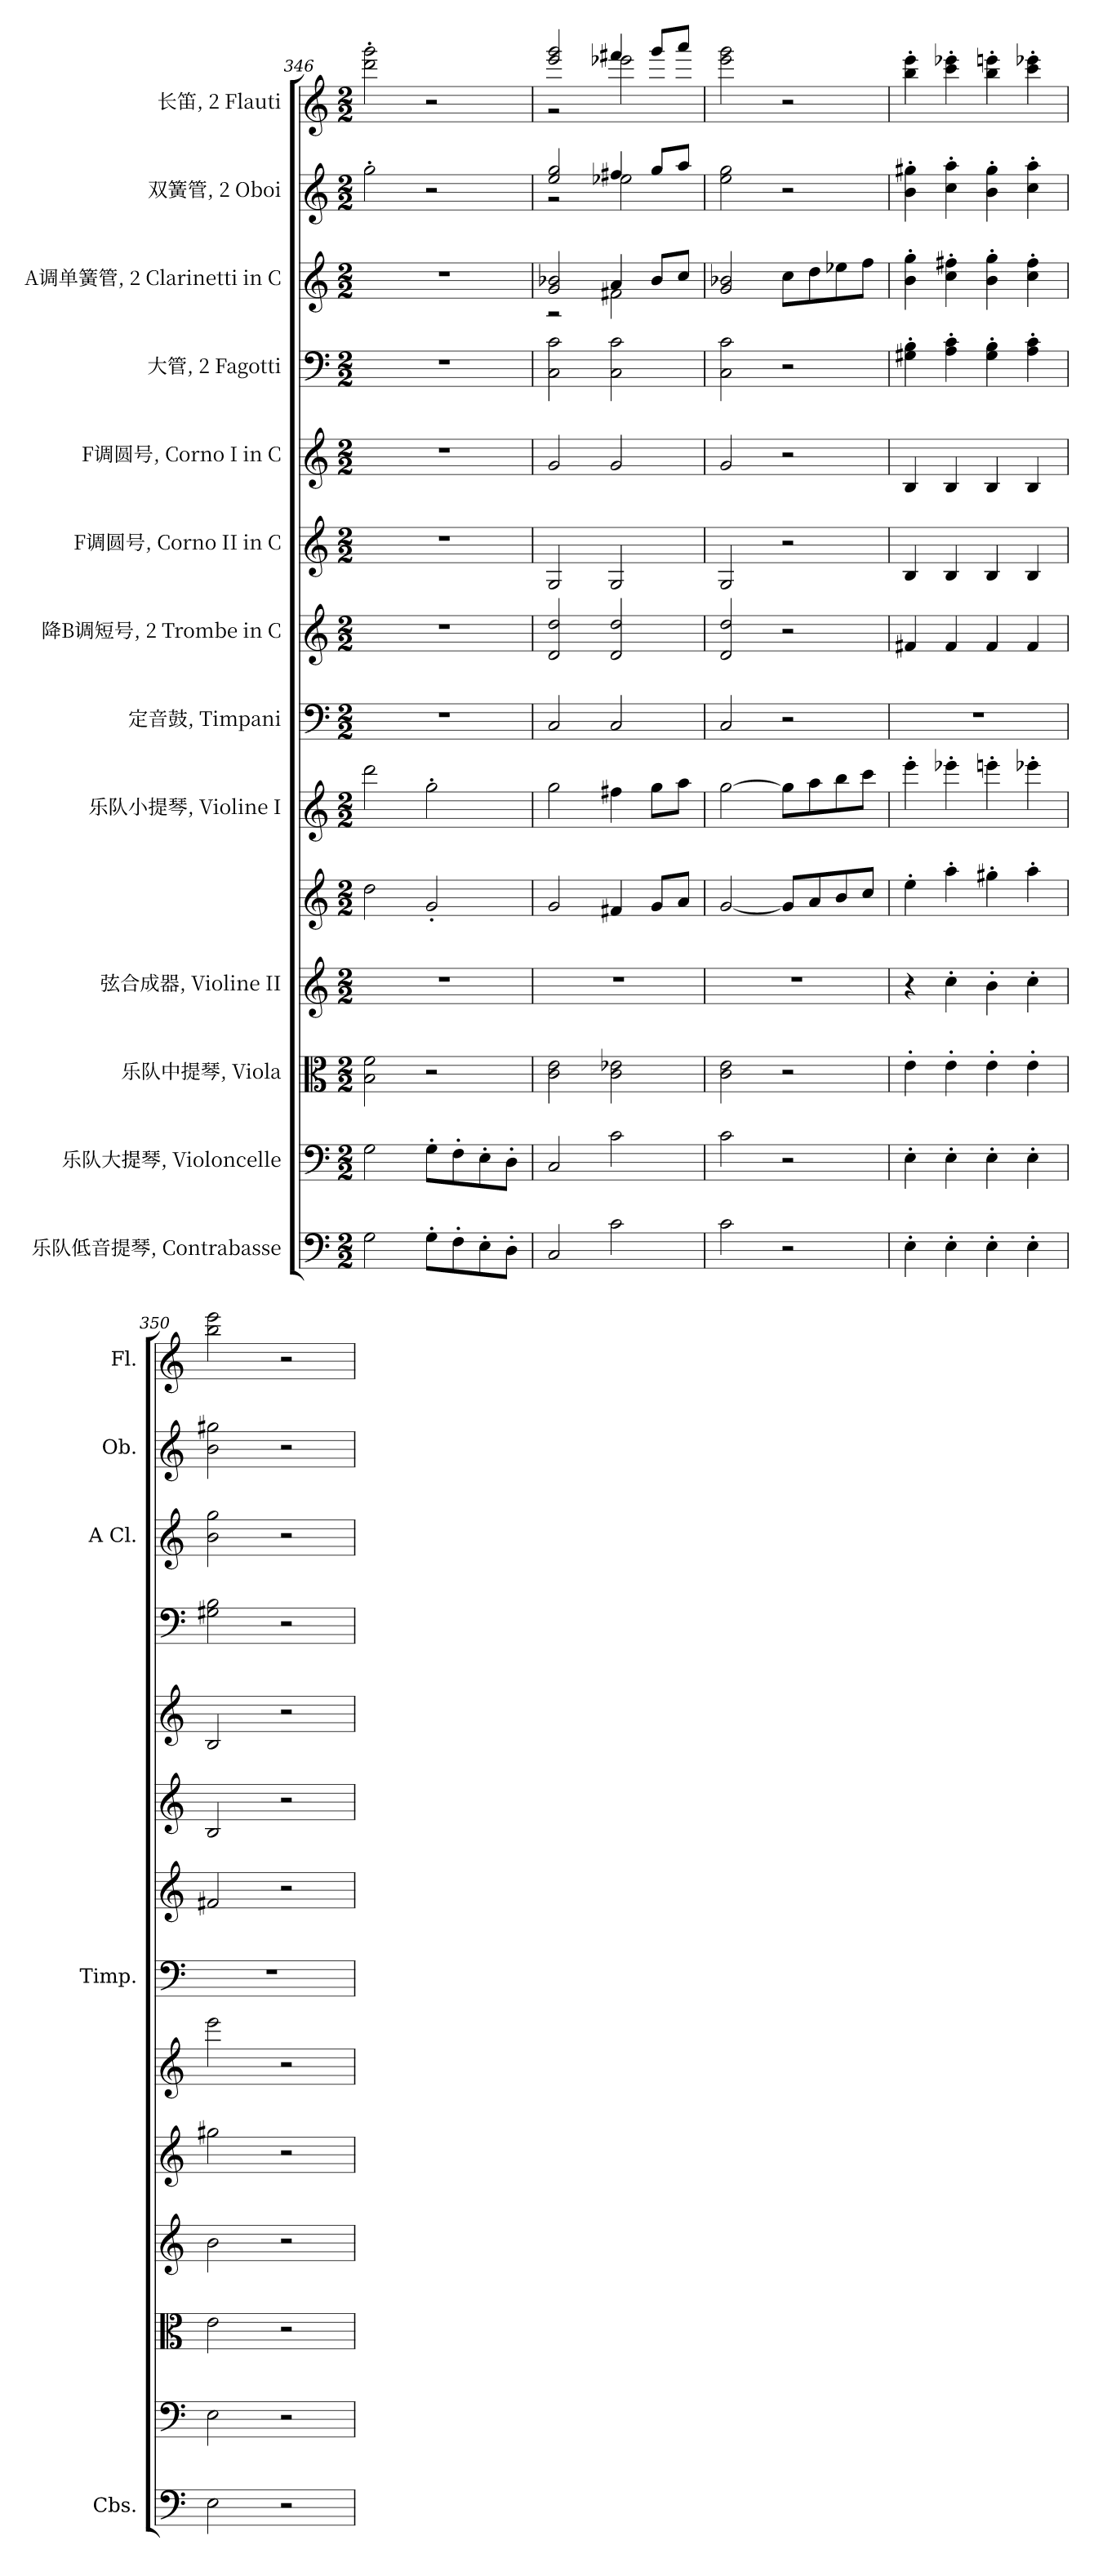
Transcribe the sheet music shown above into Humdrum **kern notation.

**kern	**kern	**kern	**kern	**kern	**kern	**kern	**kern	**kern	**kern	**kern	**kern	**kern	**kern
*part13	*part12	*part11	*part10	*part10	*part9	*part8	*part7	*part6	*part5	*part4	*part3	*part2	*part1
*staff14	*staff13	*staff12	*staff11	*staff10	*staff9	*staff8	*staff7	*staff6	*staff5	*staff4	*staff3	*staff2	*staff1
*I"乐队低音提琴, Contrabasse	*I"乐队大提琴, Violoncelle	*I"乐队中提琴, Viola	*I"弦合成器, Violine II	*	*I"乐队小提琴, Violine I	*I"定音鼓, Timpani	*I"降B调短号, 2 Trombe in C	*I"F调圆号, Corno II in C	*I"F调圆号, Corno I in C	*I"大管, 2 Fagotti	*I"A调单簧管, 2 Clarinetti in C	*I"双簧管, 2 Oboi	*I"长笛, 2 Flauti
*I'Cbs.	*	*	*	*	*	*I'Timp.	*	*	*	*	*I'A Cl.	*I'Ob.	*I'Fl.
*clefF4	*clefF4	*clefC3	*clefG2	*clefG2	*clefG2	*clefF4	*clefG2	*clefG2	*clefG2	*clefF4	*clefG2	*clefG2	*clefG2
*ITrd7c12	*	*	*	*	*	*	*ITrd1c2	*ITrd4c7	*ITrd4c7	*	*ITrd2c3	*	*
*k[]	*k[]	*k[]	*k[]	*k[]	*k[]	*k[]	*k[b-e-]	*k[b-]	*k[b-]	*k[]	*k[f#c#g#]	*k[]	*k[]
*M2/2	*M2/2	*M2/2	*M2/2	*M2/2	*M2/2	*M2/2	*M2/2	*M2/2	*M2/2	*M2/2	*M2/2	*M2/2	*M2/2
=346	=346	=346	=346	=346	=346	=346	=346	=346	=346	=346	=346	=346	=346
2GG\	2G\	2B\ 2f\	1r	2dd\	2ddd\	1r	1r	1r	1r	1r	1r	2gg'\	2ddd\' 2ggg\'
*	*	*	*	*	*	*	*	*	*	*	*	*	*MM260
8GG'\L	8G'\L	2r	.	2g'/	2gg'\	.	.	.	.	.	.	2r	2r
8FF'\	8F'\	.	.	.	.	.	.	.	.	.	.	.	.
8EE'\	8E'\	.	.	.	.	.	.	.	.	.	.	.	.
8DD'\J	8D'\J	.	.	.	.	.	.	.	.	.	.	.	.
=347	=347	=347	=347	=347	=347	=347	=347	=347	=347	=347	=347	=347	=347
*	*	*	*	*	*	*	*	*	*	*	*	*	*MM245
*	*	*	*	*	*	*	*	*	*	*	*^	*^	*^
2CC/	2C/	2c\ 2e\	1r	2g/	2gg\	2C/	2c/ 2cc/	2C/	2c/	2C\ 2c\	2e/ 2gn/	2r	2ee/ 2gg/	2r	2eee/ 2ggg/	2r
*	*	*	*	*	*	*	*	*	*	*	*	*	*	*	*MM260	*
2C\	2c\	2c\ 2e-X\	.	4f#X/	4ff#X\	2C/	2c/ 2cc/	2C/	2c/	2C\ 2c\	4f#/	2d#X\	4ff#X/	2ee-X\	4fff#X/	2eee-X\
.	.	.	.	8g/L	8gg\L	.	.	.	.	.	8g/L	.	8gg/L	.	8ggg/L	.
.	.	.	.	8a/J	8aa\J	.	.	.	.	.	8a/J	.	8aa/J	.	8aaa/J	.
*	*	*	*	*	*	*	*	*	*	*	*v	*v	*	*	*v	*v
*	*	*	*	*	*	*	*	*	*	*	*	*v	*v	*
=348	=348	=348	=348	=348	=348	=348	=348	=348	=348	=348	=348	=348	=348
*	*	*	*	*	*	*	*	*	*	*	*	*	*MM245
2C\	2c\	2c\ 2e\	1r	[2g/	[2gg\	2C/	2c/ 2cc/	2C/	2c/	2C\ 2c\	2e/ 2gn/	2ee\ 2gg\	2eee\ 2ggg\
*	*	*	*	*	*	*	*	*	*	*	*	*	*MM260
2r	2r	2r	.	8g/L]	8gg\L]	2r	2r	2r	2r	2r	8a\L	2r	2r
.	.	.	.	8a/	8aa\	.	.	.	.	.	8b\	.	.
.	.	.	.	8b/	8bb\	.	.	.	.	.	8ccn\	.	.
.	.	.	.	8cc/J	8ccc\J	.	.	.	.	.	8dd\J	.	.
=349	=349	=349	=349	=349	=349	=349	=349	=349	=349	=349	=349	=349	=349
*	*	*	*	*	*	*	*	*	*	*	*	*	*MM254
4EE'\	4E'\	4e'\	4r	4ee'\	4eee'\	1r	4en/	4E/	4E/	4G#X\' 4B\'	4g#\' 4ee\'	4b\' 4gg#X\'	4bb\' 4eee\'
4EE'\	4E'\	4e'\	4cc'\	4aa'\	4eee-X'\	.	4e/	4E/	4E/	4A\' 4c\'	4a\' 4dd#X\'	4cc\' 4aa\'	4ccc\' 4eee-X\'
4EE'\	4E'\	4e'\	4b'\	4gg#X'\	4eeen'\	.	4e/	4E/	4E/	4G#\' 4B\'	4g#\' 4ee\'	4b\' 4gg#\'	4bb\' 4eeen\'
4EE'\	4E'\	4e'\	4cc'\	4aa'\	4eee-X'\	.	4e/	4E/	4E/	4A\' 4c\'	4a\' 4dd#\'	4cc\' 4aa\'	4ccc\' 4eee-X\'
!!LO:PB:g=z
=350	=350	=350	=350	=350	=350	=350	=350	=350	=350	=350	=350	=350	=350
2EE\	2E\	2e\	2b\	2gg#X\	2eee\	1r	2en/	2E/	2E/	2G#X\ 2B\	2g#\ 2ee\	2b\ 2gg#X\	2bb\ 2eee\
*	*	*	*	*	*	*	*	*	*	*	*	*	*MM260
2r	2r	2r	2r	2r	2r	.	2r	2r	2r	2r	2r	2r	2r
=	=	=	=	=	=	=	=	=	=	=	=	=	=
*-	*-	*-	*-	*-	*-	*-	*-	*-	*-	*-	*-	*-	*-
